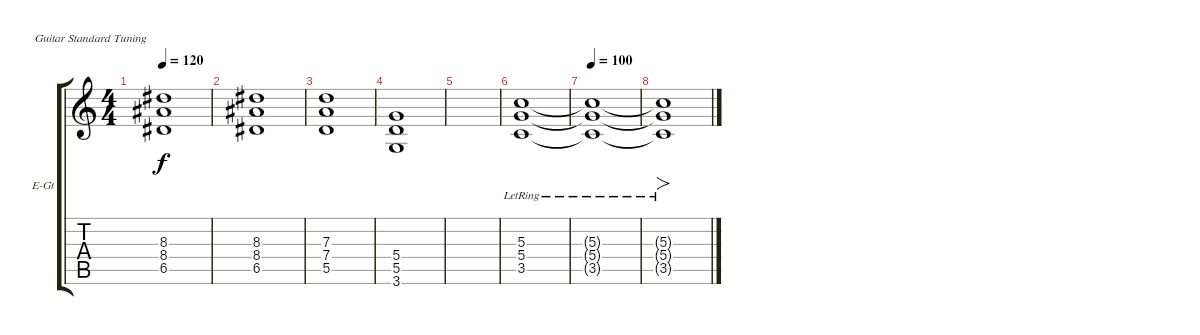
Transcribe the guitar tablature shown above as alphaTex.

\bracketExtendMode groupsimilarinstruments
\firstSystemTrackNameOrientation horizontal
\otherSystemsTrackNameOrientation horizontal
\track ("Ðèòì" "E-Gt") {instrument distortionguitar}
\staff {score tabs}
\tuning (E4 B3 G3 D3 A2 E2)
\ts (4 4)
\tempo 120
\clef g2
\ks c
(8.3 8.4 6.5).1{dy f} |
(8.3 8.4 6.5).1 |
(7.3 7.4 5.5).1 |
(5.4 5.5 3.6).1 |
|
(5.3{lr} 5.4{lr} 3.5{lr}).1 |
\tempo (100 0.00625)
(5.3{lr t} 5.4{lr t} 3.5{lr t}).1 |
(5.3{lr t} 5.4{lr t} 3.5{lr t}).1{fo}
